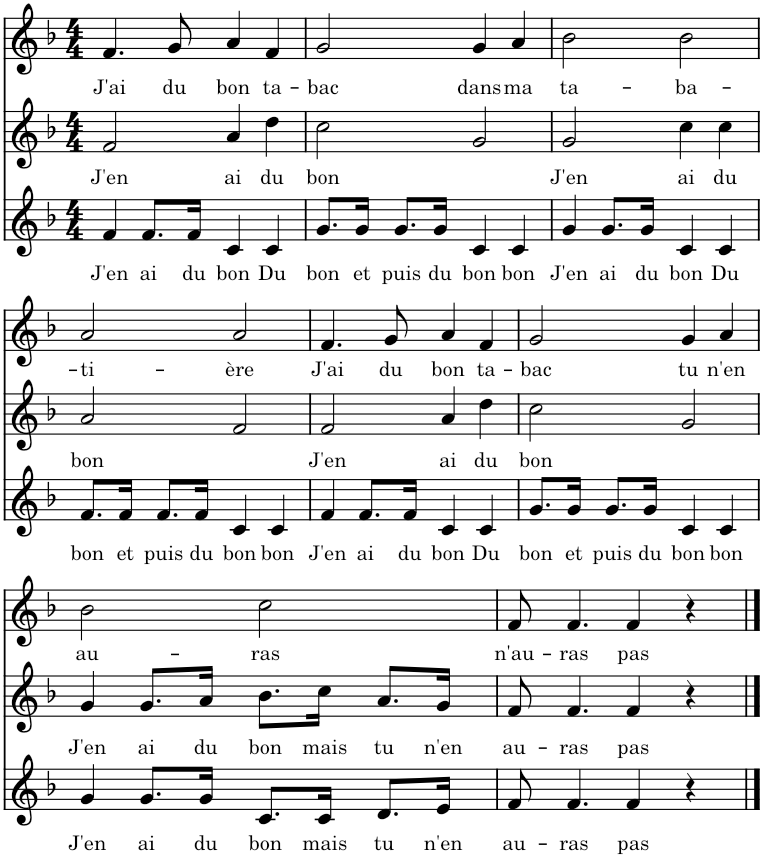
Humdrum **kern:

**kern	**text	**kern	**text	**kern	**text
*part3	*part3	*part2	*part2	*part1	*part1
*staff3	*staff3	*staff2	*staff2	*staff1	*staff1
*I"Voix	*	*I"Voix	*	*I"Voix	*
*clefG2	*	*clefG2	*	*clefG2	*
*k[b-]	*	*k[b-]	*	*k[b-]	*
*M4/4	*	*M4/4	*	*M4/4	*
=1	=1	=1	=1	=1	=1
!	!LO:LY:b	!	!LO:LY:b	!	!LO:LY:b
4f/	J'en	2f/	J'en	4.f/	J'ai
!	!LO:LY:b	!	!	!	!
8.f/L	ai	.	.	.	.
!	!	!	!	!	!LO:LY:b
.	.	.	.	8g/	du
!	!LO:LY:b	!	!	!	!
16f/Jk	du	.	.	.	.
!	!LO:LY:b	!	!LO:LY:b	!	!LO:LY:b
4c/	bon	4a/	ai	4a/	bon
!	!LO:LY:b	!	!LO:LY:b	!	!LO:LY:b
4c/	Du	4dd\	du	4f/	ta-
=2	=2	=2	=2	=2	=2
!	!LO:LY:b	!	!LO:LY:b	!	!LO:LY:b
8.g/L	bon	2cc\	bon	2g/	-bac
!	!LO:LY:b	!	!	!	!
16g/Jk	et	.	.	.	.
!	!LO:LY:b	!	!	!	!
8.g/L	puis	.	.	.	.
!	!LO:LY:b	!	!	!	!
16g/Jk	du	.	.	.	.
!	!LO:LY:b	!	!	!	!LO:LY:b
4c/	bon	2g/	.	4g/	dans
!	!LO:LY:b	!	!	!	!LO:LY:b
4c/	bon	.	.	4a/	ma
=3	=3	=3	=3	=3	=3
!	!LO:LY:b	!	!LO:LY:b	!	!LO:LY:b
4g/	J'en	2g/	J'en	2b-\	ta-
!	!LO:LY:b	!	!	!	!
8.g/L	ai	.	.	.	.
!	!LO:LY:b	!	!	!	!
16g/Jk	du	.	.	.	.
!	!LO:LY:b	!	!LO:LY:b	!	!LO:LY:b
4c/	bon	4cc\	ai	2b-\	-ba-
!	!LO:LY:b	!	!LO:LY:b	!	!
4c/	Du	4cc\	du	.	.
!!LO:LB:g=z
=4	=4	=4	=4	=4	=4
!	!LO:LY:b	!	!LO:LY:b	!	!LO:LY:b
8.f/L	bon	2a/	bon	2a/	-ti-
!	!LO:LY:b	!	!	!	!
16f/Jk	et	.	.	.	.
!	!LO:LY:b	!	!	!	!
8.f/L	puis	.	.	.	.
!	!LO:LY:b	!	!	!	!
16f/Jk	du	.	.	.	.
!	!LO:LY:b	!	!	!	!LO:LY:b
4c/	bon	2f/	.	2a/	-ère
!	!LO:LY:b	!	!	!	!
4c/	bon	.	.	.	.
=5	=5	=5	=5	=5	=5
!	!LO:LY:b	!	!LO:LY:b	!	!LO:LY:b
4f/	J'en	2f/	J'en	4.f/	J'ai
!	!LO:LY:b	!	!	!	!
8.f/L	ai	.	.	.	.
!	!	!	!	!	!LO:LY:b
.	.	.	.	8g/	du
!	!LO:LY:b	!	!	!	!
16f/Jk	du	.	.	.	.
!	!LO:LY:b	!	!LO:LY:b	!	!LO:LY:b
4c/	bon	4a/	ai	4a/	bon
!	!LO:LY:b	!	!LO:LY:b	!	!LO:LY:b
4c/	Du	4dd\	du	4f/	ta-
=6	=6	=6	=6	=6	=6
!	!LO:LY:b	!	!LO:LY:b	!	!LO:LY:b
8.g/L	bon	2cc\	bon	2g/	-bac
!	!LO:LY:b	!	!	!	!
16g/Jk	et	.	.	.	.
!	!LO:LY:b	!	!	!	!
8.g/L	puis	.	.	.	.
!	!LO:LY:b	!	!	!	!
16g/Jk	du	.	.	.	.
!	!LO:LY:b	!	!	!	!LO:LY:b
4c/	bon	2g/	.	4g/	tu
!	!LO:LY:b	!	!	!	!LO:LY:b
4c/	bon	.	.	4a/	n'en
!!LO:LB:g=z
=7	=7	=7	=7	=7	=7
!	!LO:LY:b	!	!LO:LY:b	!	!LO:LY:b
4g/	J'en	4g/	J'en	2b-\	au-
!	!LO:LY:b	!	!LO:LY:b	!	!
8.g/L	ai	8.g/L	ai	.	.
!	!LO:LY:b	!	!LO:LY:b	!	!
16g/Jk	du	16a/Jk	du	.	.
!	!LO:LY:b	!	!LO:LY:b	!	!LO:LY:b
8.c/L	bon	8.b-\L	bon	2cc\	-ras
!	!LO:LY:b	!	!LO:LY:b	!	!
16c/Jk	mais	16cc\Jk	mais	.	.
!	!LO:LY:b	!	!LO:LY:b	!	!
8.d/L	tu	8.a/L	tu	.	.
!	!LO:LY:b	!	!LO:LY:b	!	!
16e/Jk	n'en	16g/Jk	n'en	.	.
=8	=8	=8	=8	=8	=8
!	!LO:LY:b	!	!LO:LY:b	!	!LO:LY:b
8f/	au-	8f/	au-	8f/	n'au-
!	!LO:LY:b	!	!LO:LY:b	!	!LO:LY:b
4.f/	-ras	4.f/	-ras	4.f/	-ras
!	!LO:LY:b	!	!LO:LY:b	!	!LO:LY:b
4f/	pas	4f/	pas	4f/	pas
4r	.	4r	.	4r	.
==	==	==	==	==	==
*-	*-	*-	*-	*-	*-
